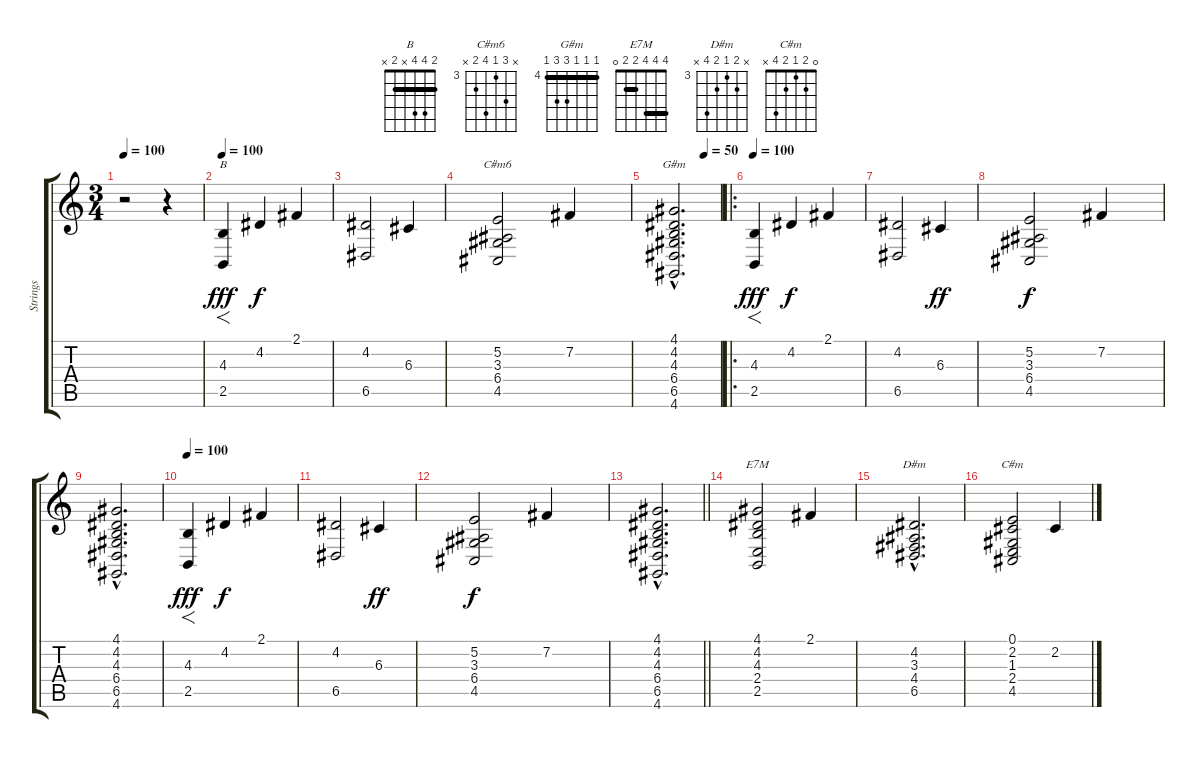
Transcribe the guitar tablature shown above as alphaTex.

\track ("Strings" "Strings") {instrument synthstrings1}
\staff {score tabs}
\tuning (E4 B3 G3 D3 A2 E2) {hide}
\chord ("B" 2 4 4 x 2 x) {barre 2}
\chord ("C#m6" x 5 3 6 4 x) {firstfret 3}
\chord ("G#m" 4 4 4 6 6 4) {firstfret 4 barre 4}
\chord ("E7M" 4 4 4 2 2 0) {barre (2 4)}
\chord ("D#m" x 4 3 4 6 x) {firstfret 3}
\chord ("C#m" 0 2 1 2 4 x)
\ts (3 4)
\tempo 100
\clef g2
\ks c
r.2{dy fff instrument synthstrings1} r.4 |
\tempo 100
(4.3 2.5).4{f ch "B"} 4.2.4{dy f} 2.1.4 |
(4.2 6.5).2 6.3.4 |
(5.2 3.3 6.4 4.5).2{ch "C#m6"} 7.2.4 |
\tempo (50 0.6666666666666666)
(4.1{hac} 4.2{hac} 4.3{hac} 6.4{hac} 6.5{hac} 4.6{hac}).2{d ch "G#m"} |
\ro
\tempo 100
(4.3 2.5).4{f dy fff} 4.2.4{dy f} 2.1.4 |
(4.2 6.5).2 6.3.4{dy ff} |
(5.2 3.3 6.4 4.5).2{dy f} 7.2.4 |
(4.1{hac} 4.2{hac} 4.3{hac} 6.4{hac} 6.5{hac} 4.6{hac}).2{d} |
\tempo 100
(4.3 2.5).4{f dy fff} 4.2.4{dy f} 2.1.4 |
(4.2 6.5).2 6.3.4{dy ff} |
(5.2 3.3 6.4 4.5).2{dy f} 7.2.4 |
\barLineRight lightlight
(4.1{hac} 4.2{hac} 4.3{hac} 6.4{hac} 6.5{hac} 4.6{hac}).2{d} |
(4.1 4.2 4.3 2.4 2.5).2{ch "E7M"} 2.1.4 |
(4.2{hac} 3.3{hac} 4.4{hac} 6.5{hac}).2{d ch "D#m"} |
(0.1 2.2 1.3 2.4 4.5).2{ch "C#m"} 2.2.4
